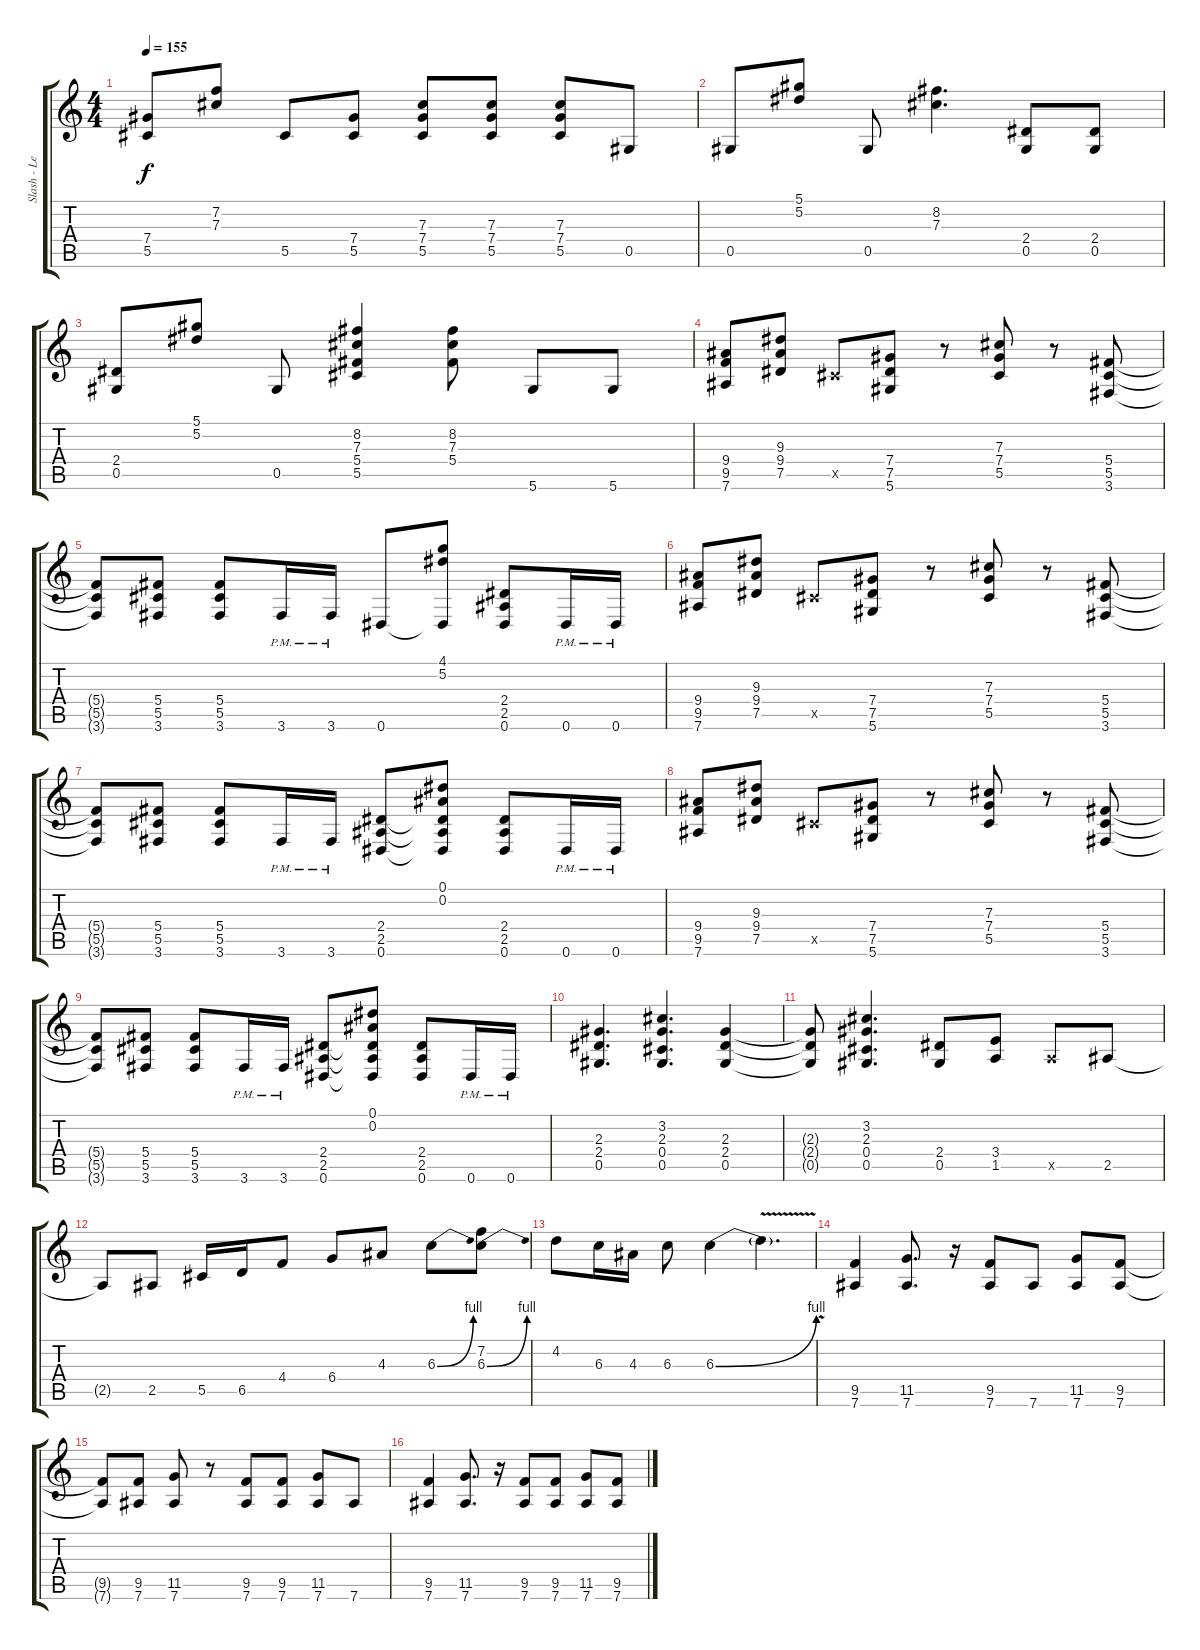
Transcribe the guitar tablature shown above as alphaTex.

\track ("Slash - Lead Guitar" "Slash - Le") {instrument distortionguitar}
\staff {score tabs}
\tuning (Eb4 Bb3 Gb3 Db3 Ab2 Eb2) {hide}
\ts (4 4)
\tempo 155
\clef g2
\ks c
(7.4{t} 5.5{t}).8{dy f} (7.2 7.3).8 5.5.8 (7.4 5.5).8 (7.3 7.4 5.5).8 (7.3 7.4 5.5).8 (7.3 7.4 5.5).8 0.5.8 |
0.5.8 (5.1 5.2).8 0.5.8 (8.2 7.3).4{d} (2.4 0.5).8 (2.4 0.5).8 |
(2.4 0.5).8 (5.1 5.2).8 0.5.8 (8.2 7.3 5.4 5.5).4 (8.2 7.3 5.4).8 5.6.8 5.6.8 |
(9.4 9.5 7.6).8 (9.3 9.4 7.5).8 5.5{x}.8 (7.4 7.5 5.6).8 r.8 (7.3 7.4 5.5).8 r.8 (5.4 5.5 3.6).8 |
(5.4{t} 5.5{t} 3.6{t}).8 (5.4 5.5 3.6).8 (5.4 5.5 3.6).8 3.6{pm}.16 3.6{pm}.16 0.6.8 (4.1 5.2 0.6{t}).8 (2.4 2.5 0.6).8 0.6{pm}.16 0.6{pm}.16 |
(9.4 9.5 7.6).8 (9.3 9.4 7.5).8 5.5{x}.8 (7.4 7.5 5.6).8 r.8 (7.3 7.4 5.5).8 r.8 (5.4 5.5 3.6).8 |
(5.4{t} 5.5{t} 3.6{t}).8 (5.4 5.5 3.6).8 (5.4 5.5 3.6).8 3.6{pm}.16 3.6{pm}.16 (2.4 2.5 0.6).8 (0.1 0.2 2.4{t} 2.5{t} 0.6{t}).8 (2.4 2.5 0.6).8 0.6{pm}.16 0.6{pm}.16 |
(9.4 9.5 7.6).8 (9.3 9.4 7.5).8 5.5{x}.8 (7.4 7.5 5.6).8 r.8 (7.3 7.4 5.5).8 r.8 (5.4 5.5 3.6).8 |
(5.4{t} 5.5{t} 3.6{t}).8 (5.4 5.5 3.6).8 (5.4 5.5 3.6).8 3.6{pm}.16 3.6{pm}.16 (2.4 2.5 0.6).8 (0.1 0.2 2.4{t} 2.5{t} 0.6{t}).8 (2.4 2.5 0.6).8 0.6{pm}.16 0.6{pm}.16 |
(2.3 2.4 0.5).4{d} (3.2 2.3 0.4 0.5).4{d} (2.3 2.4 0.5).4 |
(2.3{t} 2.4{t} 0.5{t}).8 (3.2 2.3 0.4 0.5).4{d} (2.4 0.5).8 (3.4 1.5).8 1.5{x}.8 2.5.8 |
2.5{t}.8 2.5.8 5.5.16 6.5.16 4.4.8 6.4.8 4.3.8 6.3{be (bend 0 0 60 4)}.8 (7.2 6.3{be (bend 0 0 60 4)}).8 |
4.2.8 6.3.16 4.3.16 6.3.8 6.3{be (bend 0 0 60 4)}.4 6.3{v t}.4{d} |
(9.5 7.6).4 (11.5 7.6).8{d} r.16 (9.5 7.6).8 7.6.8 (11.5 7.6).8 (9.5 7.6).8 |
(9.5{t} 7.6{t}).8 (9.5 7.6).8 (11.5 7.6).8 r.8 (9.5 7.6).8 (9.5 7.6).8 (11.5 7.6).8 7.6.8 |
(9.5 7.6).4 (11.5 7.6).8{d} r.16 (9.5 7.6).8 (9.5 7.6).8 (11.5 7.6).8 (9.5 7.6).8
